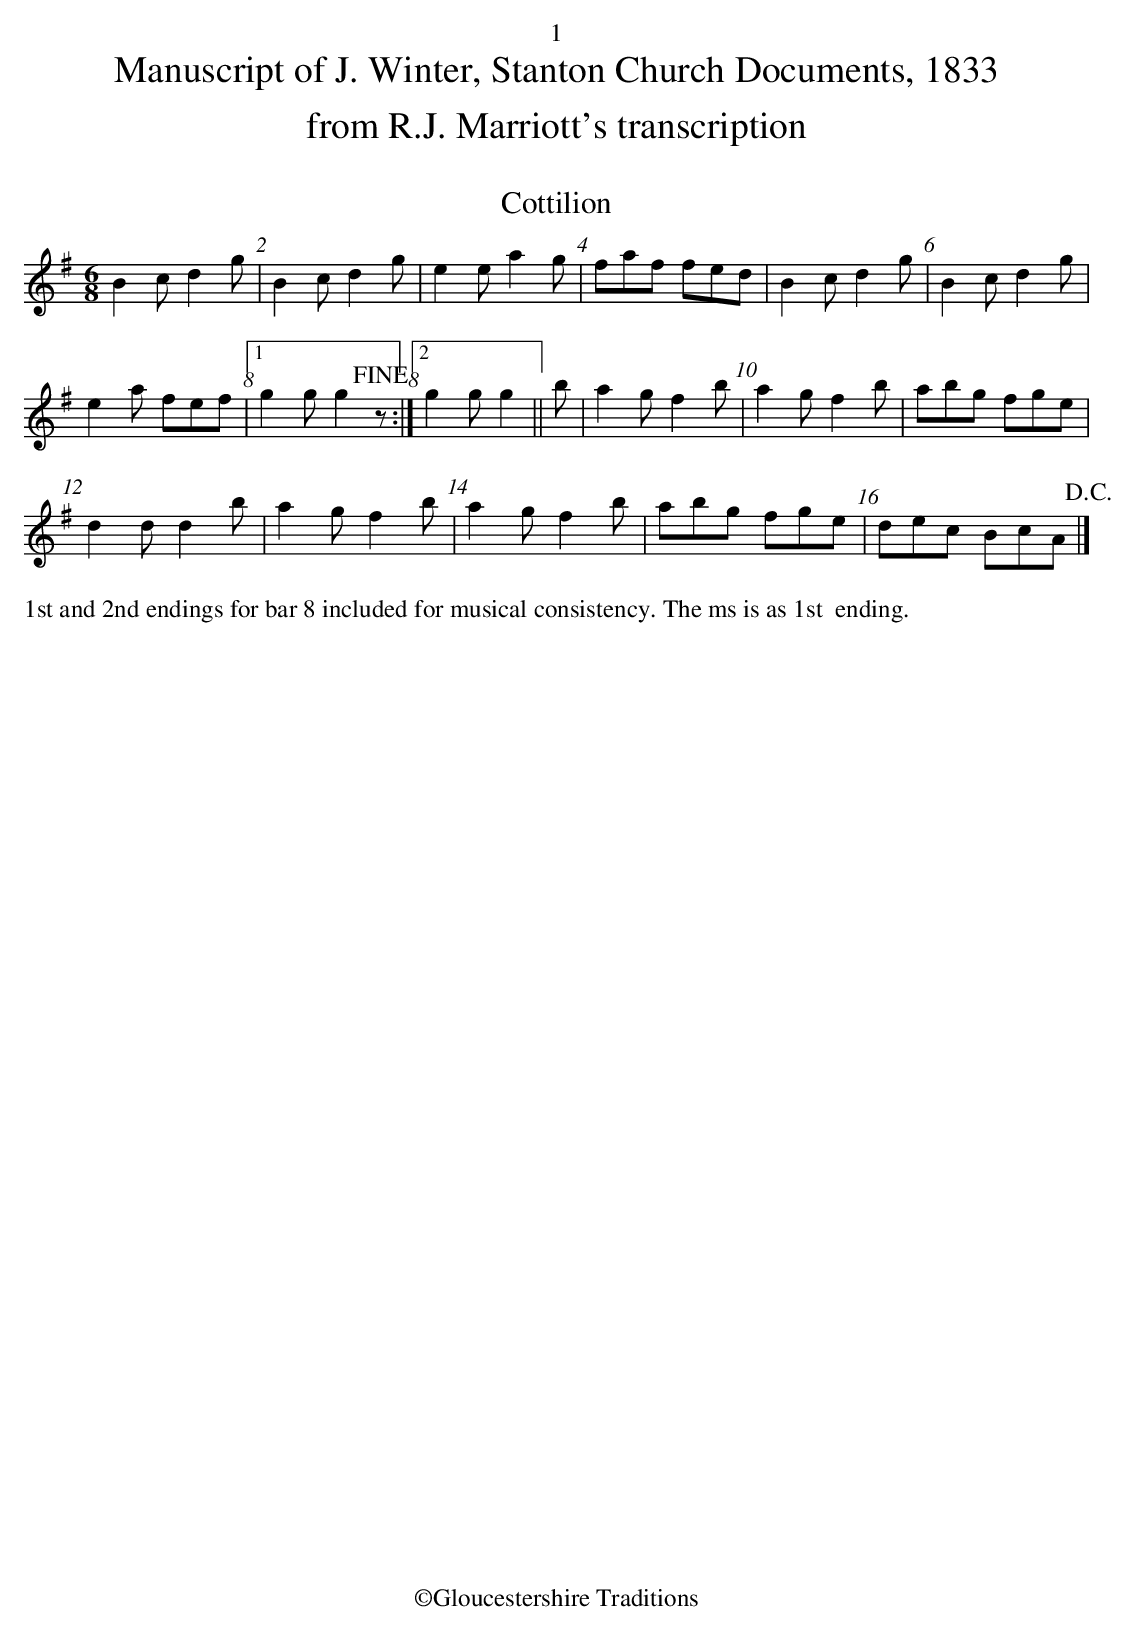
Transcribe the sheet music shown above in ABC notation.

X:1
T:Cottilion
U:N=!fine!
M:6/8
L:1/8
K:G
B2cd2g|B2cd2g|e2ea2g|faf fed|B2cd2g|B2cd2g|
e2a fef|1g2gg2Nz:|[2g2gg2||b|a2gf2b|a2gf2b|abg fge|
d2dd2b|a2gf2b|a2gf2b|abg fge|dec BcA!D.C.!|]
